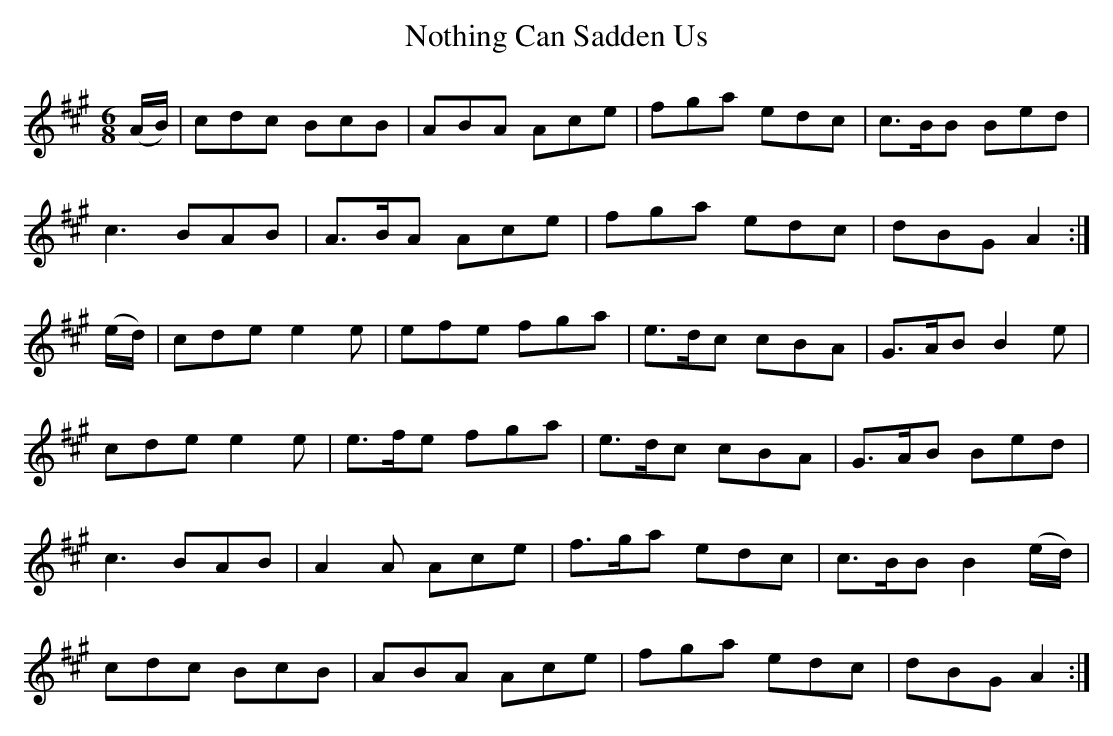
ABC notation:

X:1
T: Nothing Can Sadden Us
M: 6/8
L: 1/8
K: A
   (A/B/) | cdc BcB  | ABA  Ace | fga  edc | c>BB Bed  |
	    c3  BAB  | A>BA Ace | fga  edc | dBG  A2  :|
   (e/d/) | cde e2 e | efe  fga | e>dc cBA | G>AB B2 e |
	    cde e2 e | e>fe fga | e>dc cBA | G>AB Bed  |
	    c3  BAB  | A2 A Ace | f>ga edc | c>BB B2 (e/d/) |
	    cdc BcB  | ABA  Ace | fga  edc | dBG  A2  :|
